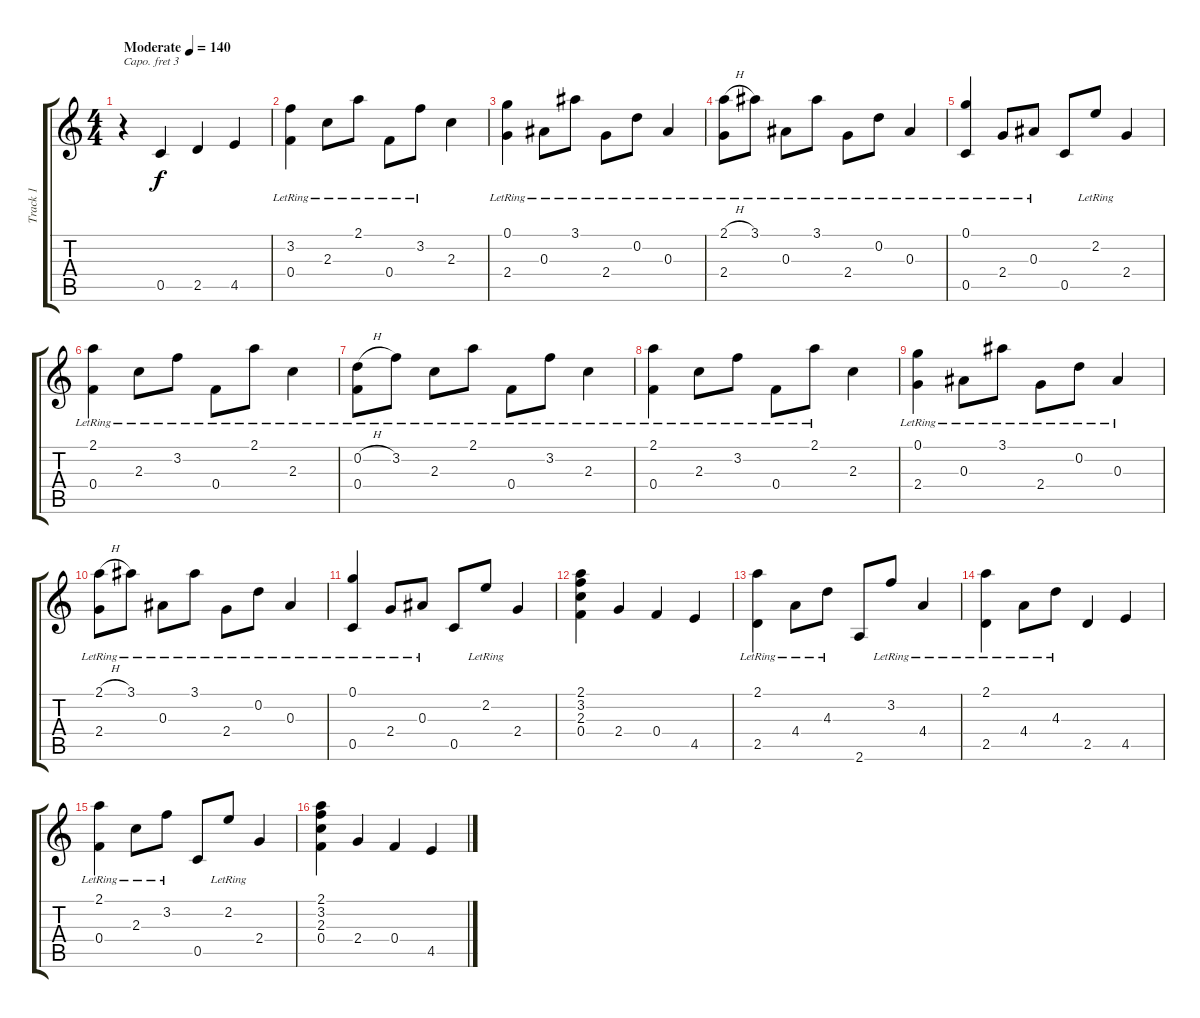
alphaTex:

\track ("Track 1" "Track 1") {instrument acousticguitarsteel}
\staff {score tabs}
\capo 3
\tuning (E4 B3 G3 D3 A2 E2) {hide}
\ts (4 4)
\tempo (140 "Moderate")
\clef g2
\ks c
r.4{dy f instrument acousticguitarsteel} 0.5.4 2.5.4 4.5.4 |
(3.2{lr} 0.4{lr}).4 2.3{lr}.8 2.1{lr}.8 0.4{lr}.8 3.2{lr}.8 2.3.4 |
(0.1{lr} 2.4{lr}).4 0.3{lr}.8 3.1{lr}.8 2.4{lr}.8 0.2{lr}.8 0.3{lr}.4 |
(2.1{h lr} 2.4{lr}).8 3.1{lr}.8 0.3{lr}.8 3.1{lr}.8 2.4{lr}.8 0.2{lr}.8 0.3{lr}.4 |
(0.1{lr} 0.5).4 2.4{lr}.8 0.3{lr}.8 0.5.8 2.2{lr}.8 2.4.4 |
(2.1{lr} 0.4{lr}).4 2.3{lr}.8 3.2{lr}.8 0.4{lr}.8 2.1{lr}.8 2.3{lr}.4 |
(0.2{h lr} 0.4{lr}).8 3.2{lr}.8 2.3{lr}.8 2.1{lr}.8 0.4{lr}.8 3.2{lr}.8 2.3{lr}.4 |
(2.1{lr} 0.4{lr}).4 2.3{lr}.8 3.2{lr}.8 0.4{lr}.8 2.1{lr}.8 2.3.4 |
(0.1{lr} 2.4{lr}).4 0.3{lr}.8 3.1{lr}.8 2.4{lr}.8 0.2{lr}.8 0.3{lr}.4 |
(2.1{h lr} 2.4{lr}).8 3.1{lr}.8 0.3{lr}.8 3.1{lr}.8 2.4{lr}.8 0.2{lr}.8 0.3{lr}.4 |
(0.1{lr} 0.5).4 2.4{lr}.8 0.3{lr}.8 0.5.8 2.2{lr}.8 2.4.4 |
(2.1 3.2 2.3 0.4).4 2.4.4 0.4.4 4.5.4 |
(2.1{lr} 2.5{lr}).4 4.4{lr}.8 4.3{lr}.8 2.6.8 3.2{lr}.8 4.4{lr}.4 |
(2.1{lr} 2.5{lr}).4 4.4{lr}.8 4.3{lr}.8 2.5.4 4.5.4 |
(2.1{lr} 0.4).4 2.3{lr}.8 3.2{lr}.8 0.5.8 2.2{lr}.8 2.4.4 |
(2.1 3.2 2.3 0.4).4 2.4.4 0.4.4 4.5.4
